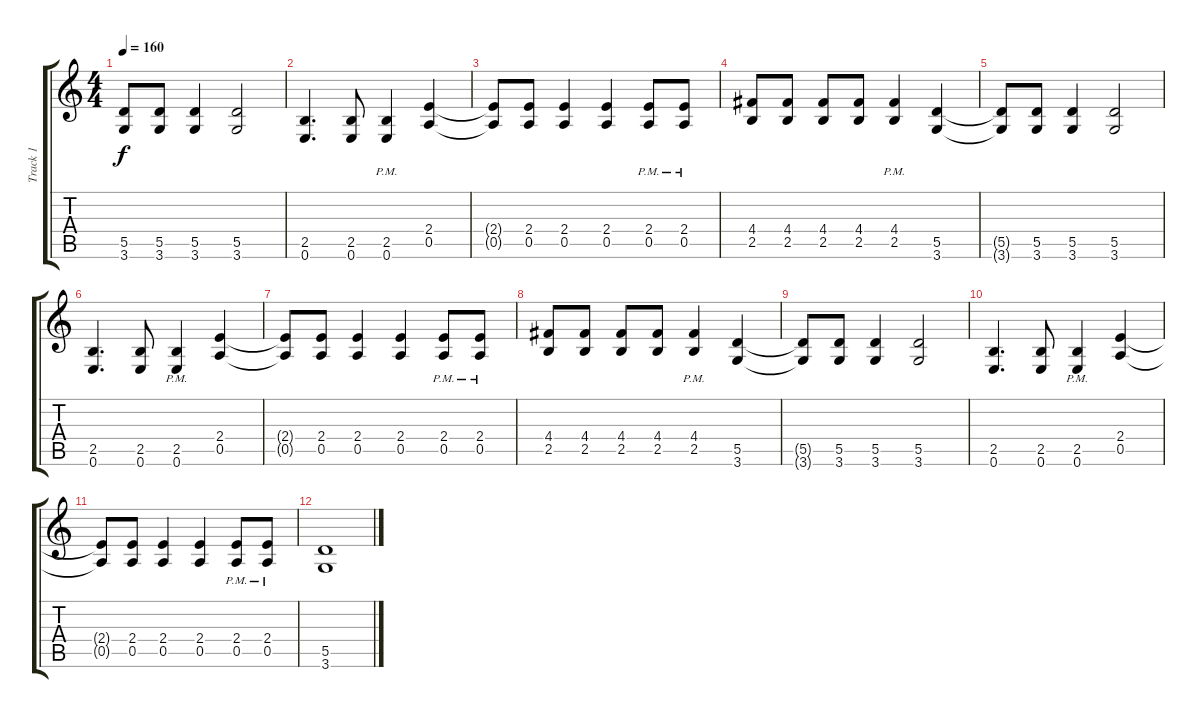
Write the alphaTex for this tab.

\track ("Track 1" "Track 1") {instrument overdrivenguitar}
\staff {score tabs}
\tuning (E4 B3 G3 D3 A2 E2) {hide}
\ts (4 4)
\tempo 160
\clef g2
\ks c
(5.5{t} 3.6{t}).8{dy f} (5.5 3.6).8 (5.5 3.6).4 (5.5 3.6).2 |
(2.5 0.6).4{d} (2.5 0.6).8 (2.5{pm} 0.6{pm}).4 (2.4 0.5).4 |
(2.4{t} 0.5{t}).8 (2.4 0.5).8 (2.4 0.5).4 (2.4 0.5).4 (2.4{pm} 0.5{pm}).8 (2.4{pm} 0.5{pm}).8 |
(4.4 2.5).8 (4.4 2.5).8 (4.4 2.5).8 (4.4 2.5).8 (4.4{pm} 2.5{pm}).4 (5.5 3.6).4 |
(5.5{t} 3.6{t}).8 (5.5 3.6).8 (5.5 3.6).4 (5.5 3.6).2 |
(2.5 0.6).4{d} (2.5 0.6).8 (2.5{pm} 0.6{pm}).4 (2.4 0.5).4 |
(2.4{t} 0.5{t}).8 (2.4 0.5).8 (2.4 0.5).4 (2.4 0.5).4 (2.4{pm} 0.5{pm}).8 (2.4{pm} 0.5{pm}).8 |
(4.4 2.5).8 (4.4 2.5).8 (4.4 2.5).8 (4.4 2.5).8 (4.4{pm} 2.5{pm}).4 (5.5 3.6).4 |
(5.5{t} 3.6{t}).8 (5.5 3.6).8 (5.5 3.6).4 (5.5 3.6).2 |
(2.5 0.6).4{d} (2.5 0.6).8 (2.5{pm} 0.6{pm}).4 (2.4 0.5).4 |
(2.4{t} 0.5{t}).8 (2.4 0.5).8 (2.4 0.5).4 (2.4 0.5).4 (2.4{pm} 0.5{pm}).8 (2.4{pm} 0.5{pm}).8 |
(5.5 3.6).1
